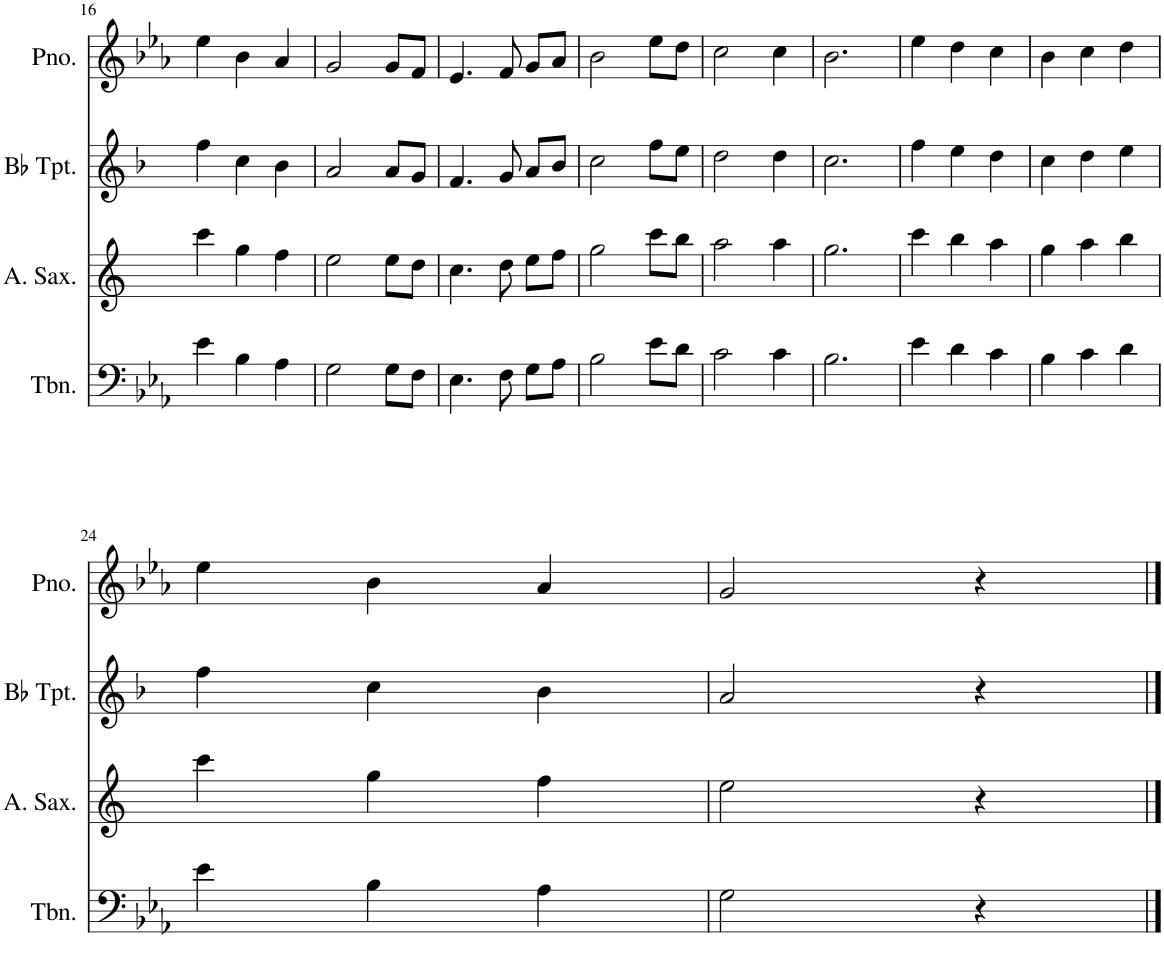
**kern	**kern	**kern	**kern
*part4	*part3	*part2	*part1
*staff4	*staff3	*staff2	*staff1
*I"Trombone	*I"Alto Saxophone	*I"Bb Trumpet	*I"Piano
*I'Tbn.	*I'A. Sax.	*I'Bb Tpt.	*I'Pno.
!!LO:PB:g=z
*clefF4	*clefG2	*clefG2	*clefG2
*	*Trd5c9	*Trd1c2	*
*k[b-e-a-]	*k[]	*k[b-]	*k[b-e-a-]
*M3/4	*M3/4	*M3/4	*M3/4
=16	=16	=16	=16
4e-\	4ccc\	4ff\	4ee-\
4B-\	4gg\	4cc\	4b-\
4A-\	4ff\	4b-\	4a-/
=17	=17	=17	=17
2G\	2ee\	2a/	2g/
8G\L	8ee\L	8a/L	8g/L
8F\J	8dd\J	8g/J	8f/J
=18	=18	=18	=18
4.E-\	4.cc\	4.f/	4.e-/
8F\	8dd\	8g/	8f/
8G\L	8ee\L	8a/L	8g/L
8A-\J	8ff\J	8b-/J	8a-/J
=19	=19	=19	=19
2B-\	2gg\	2cc\	2b-\
8e-\L	8ccc\L	8ff\L	8ee-\L
8d\J	8bb\J	8ee\J	8dd\J
=20	=20	=20	=20
2c\	2aa\	2dd\	2cc\
4c\	4aa\	4dd\	4cc\
=21	=21	=21	=21
2.B-\	2.gg\	2.cc\	2.b-\
=22	=22	=22	=22
4e-\	4ccc\	4ff\	4ee-\
4d\	4bb\	4ee\	4dd\
4c\	4aa\	4dd\	4cc\
=23	=23	=23	=23
4B-\	4gg\	4cc\	4b-\
4c\	4aa\	4dd\	4cc\
4d\	4bb\	4ee\	4dd\
!!LO:LB:g=z
=24	=24	=24	=24
4e-\	4ccc\	4ff\	4ee-\
4B-\	4gg\	4cc\	4b-\
4A-\	4ff\	4b-\	4a-/
=25	=25	=25	=25
2G\	2ee\	2a/	2g/
4r	4r	4r	4r
==	==	==	==
*-	*-	*-	*-
